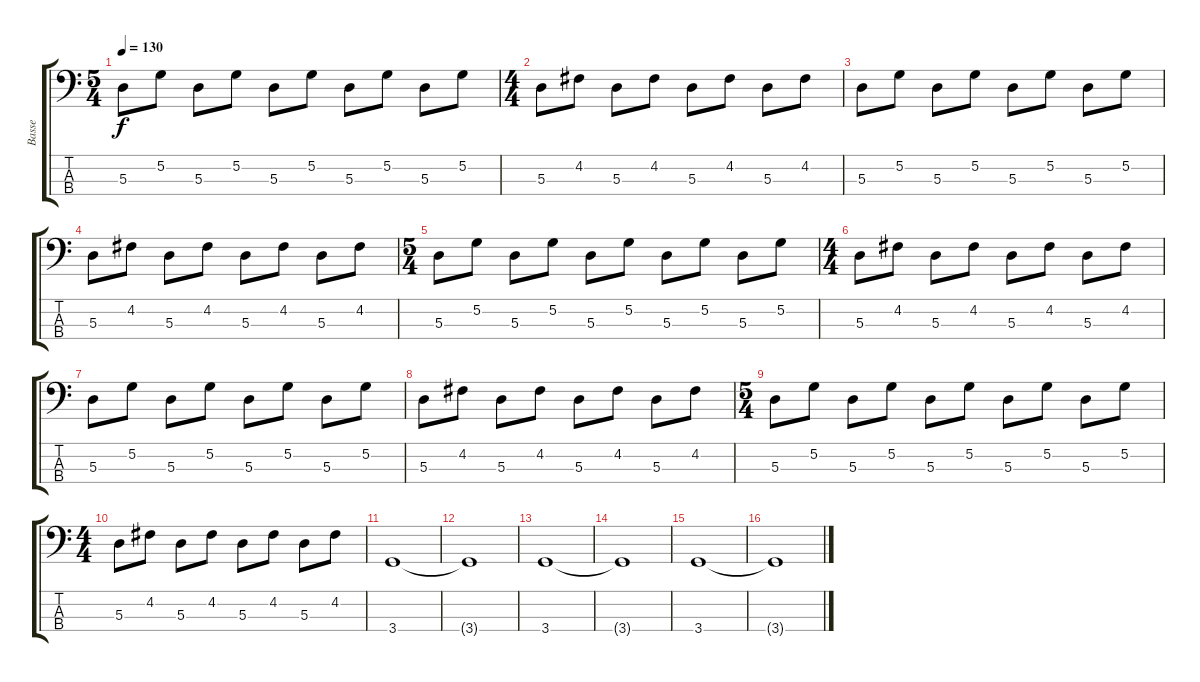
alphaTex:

\track ("Basse" "Basse") {instrument acousticguitarnylon}
\staff {score tabs}
\tuning (G2 D2 A1 E1) {hide}
\ts (5 4)
\tempo 130
\clef f4
\ks c
5.3.8{dy f} 5.2.8 5.3.8 5.2.8 5.3.8 5.2.8 5.3.8 5.2.8 5.3.8 5.2.8 |
\ts (4 4)
5.3.8 4.2.8 5.3.8 4.2.8 5.3.8 4.2.8 5.3.8 4.2.8 |
5.3.8 5.2.8 5.3.8 5.2.8 5.3.8 5.2.8 5.3.8 5.2.8 |
5.3.8 4.2.8 5.3.8 4.2.8 5.3.8 4.2.8 5.3.8 4.2.8 |
\ts (5 4)
5.3.8 5.2.8 5.3.8 5.2.8 5.3.8 5.2.8 5.3.8 5.2.8 5.3.8 5.2.8 |
\ts (4 4)
5.3.8 4.2.8 5.3.8 4.2.8 5.3.8 4.2.8 5.3.8 4.2.8 |
5.3.8 5.2.8 5.3.8 5.2.8 5.3.8 5.2.8 5.3.8 5.2.8 |
5.3.8 4.2.8 5.3.8 4.2.8 5.3.8 4.2.8 5.3.8 4.2.8 |
\ts (5 4)
5.3.8 5.2.8 5.3.8 5.2.8 5.3.8 5.2.8 5.3.8 5.2.8 5.3.8 5.2.8 |
\ts (4 4)
5.3.8 4.2.8 5.3.8 4.2.8 5.3.8 4.2.8 5.3.8 4.2.8 |
3.4.1 |
3.4{t}.1 |
3.4.1 |
3.4{t}.1 |
3.4.1 |
3.4{t}.1
